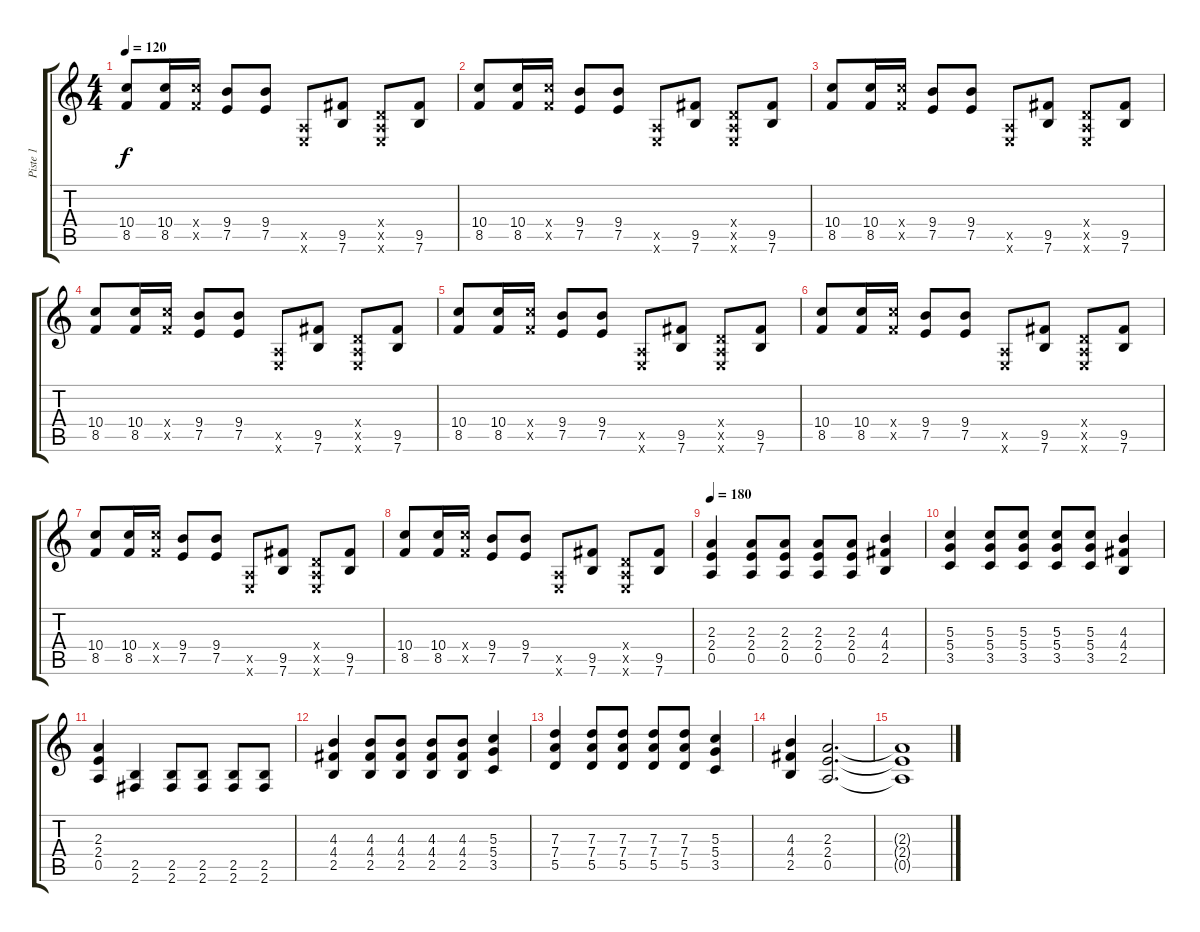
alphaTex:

\track ("Piste 1" "Piste 1") {instrument overdrivenguitar}
\staff {score tabs}
\tuning (E4 B3 G3 D3 A2 E2) {hide}
\ts (4 4)
\tempo 120
\clef g2
\ks c
(10.4 8.5).8{dy f} (10.4 8.5).16 (10.4{x} 8.5{x}).16 (9.4 7.5).8 (9.4 7.5).8 (0.5{x} 0.6{x}).8 (9.5 7.6).8 (0.4{x} 0.5{x} 0.6{x}).8 (9.5 7.6).8 |
(10.4 8.5).8 (10.4 8.5).16 (10.4{x} 8.5{x}).16 (9.4 7.5).8 (9.4 7.5).8 (0.5{x} 0.6{x}).8 (9.5 7.6).8 (0.4{x} 0.5{x} 0.6{x}).8 (9.5 7.6).8 |
(10.4 8.5).8 (10.4 8.5).16 (10.4{x} 8.5{x}).16 (9.4 7.5).8 (9.4 7.5).8 (0.5{x} 0.6{x}).8 (9.5 7.6).8 (0.4{x} 0.5{x} 0.6{x}).8 (9.5 7.6).8 |
(10.4 8.5).8 (10.4 8.5).16 (10.4{x} 8.5{x}).16 (9.4 7.5).8 (9.4 7.5).8 (0.5{x} 0.6{x}).8 (9.5 7.6).8 (0.4{x} 0.5{x} 0.6{x}).8 (9.5 7.6).8 |
(10.4 8.5).8 (10.4 8.5).16 (10.4{x} 8.5{x}).16 (9.4 7.5).8 (9.4 7.5).8 (0.5{x} 0.6{x}).8 (9.5 7.6).8 (0.4{x} 0.5{x} 0.6{x}).8 (9.5 7.6).8 |
(10.4 8.5).8 (10.4 8.5).16 (10.4{x} 8.5{x}).16 (9.4 7.5).8 (9.4 7.5).8 (0.5{x} 0.6{x}).8 (9.5 7.6).8 (0.4{x} 0.5{x} 0.6{x}).8 (9.5 7.6).8 |
(10.4 8.5).8 (10.4 8.5).16 (10.4{x} 8.5{x}).16 (9.4 7.5).8 (9.4 7.5).8 (0.5{x} 0.6{x}).8 (9.5 7.6).8 (0.4{x} 0.5{x} 0.6{x}).8 (9.5 7.6).8 |
(10.4 8.5).8 (10.4 8.5).16 (10.4{x} 8.5{x}).16 (9.4 7.5).8 (9.4 7.5).8 (0.5{x} 0.6{x}).8 (9.5 7.6).8 (0.4{x} 0.5{x} 0.6{x}).8 (9.5 7.6).8 |
\tempo 180
(2.3 2.4 0.5).4 (2.3 2.4 0.5).8 (2.3 2.4 0.5).8 (2.3 2.4 0.5).8 (2.3 2.4 0.5).8 (4.3 4.4 2.5).4 |
(5.3 5.4 3.5).4 (5.3 5.4 3.5).8 (5.3 5.4 3.5).8 (5.3 5.4 3.5).8 (5.3 5.4 3.5).8 (4.3 4.4 2.5).4 |
(2.3 2.4 0.5).4 (2.5 2.6).4 (2.5 2.6).8 (2.5 2.6).8 (2.5 2.6).8 (2.5 2.6).8 |
(4.3 4.4 2.5).4 (4.3 4.4 2.5).8 (4.3 4.4 2.5).8 (4.3 4.4 2.5).8 (4.3 4.4 2.5).8 (5.3 5.4 3.5).4 |
(7.3 7.4 5.5).4 (7.3 7.4 5.5).8 (7.3 7.4 5.5).8 (7.3 7.4 5.5).8 (7.3 7.4 5.5).8 (5.3 5.4 3.5).4 |
(4.3 4.4 2.5).4 (2.3 2.4 0.5).2{d} |
(2.3{t} 2.4{t} 0.5{t}).1
